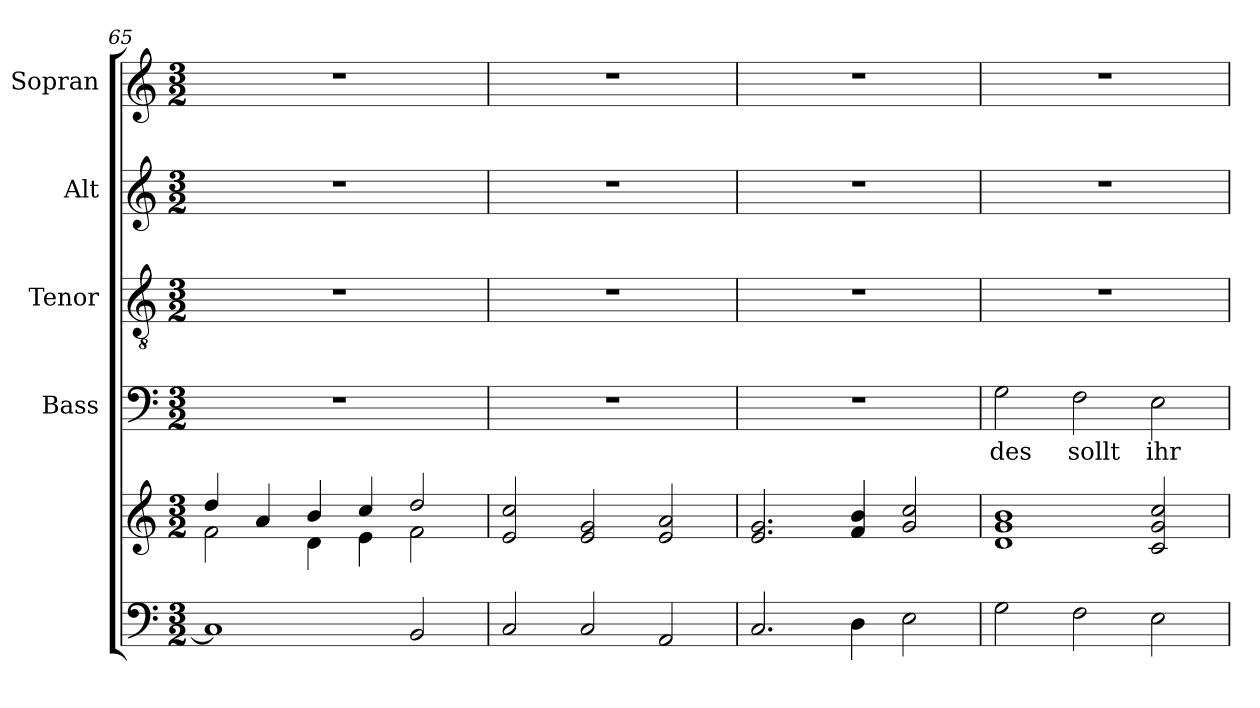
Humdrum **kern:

**kern	**kern	**kern	**text	**kern	**kern	**kern
*part5	*part5	*part4	*part4	*part3	*part2	*part1
*staff6	*staff5	*staff4	*staff4	*staff3	*staff2	*staff1
*	*	*I"Bass	*	*I"Tenor	*I"Alt	*I"Sopran
*	*	*I'B.	*	*I'T.	*I'A.	*I'S.
!!LO:PB:g=z
*clefF4	*clefG2	*clefF4	*	*clefGv2	*clefG2	*clefG2
*k[]	*k[]	*k[]	*	*k[]	*k[]	*k[]
*C:	*C:	*C:	*	*C:	*C:	*C:
*M3/2	*M3/2	*M3/2	*	*M3/2	*M3/2	*M3/2
=65	=65	=65	=65	=65	=65	=65
*	*^	*	*	*	*	*
1C]	4dd/	2f\	1.r	.	1.r	1.r	1.r
.	4a/	.	.	.	.	.	.
.	4b/	4d\	.	.	.	.	.
.	4cc/	4e\	.	.	.	.	.
2BB/	2dd/	2f\	.	.	.	.	.
*	*v	*v	*	*	*	*	*
=66	=66	=66	=66	=66	=66	=66
2C/	2e/ 2cc/	1.r	.	1.r	1.r	1.r
2C/	2e/ 2g/	.	.	.	.	.
2AA/	2e/ 2a/	.	.	.	.	.
=67	=67	=67	=67	=67	=67	=67
2.C/	2.e/ 2.g/	1.r	.	1.r	1.r	1.r
4D\	4f/ 4b/	.	.	.	.	.
2E\	2g/ 2cc/	.	.	.	.	.
=68	=68	=68	=68	=68	=68	=68
!	!	!	!LO:LY:b	!	!	!
2G\	1d 1g 1b	2G\	des	1.r	1.r	1.r
!	!	!	!LO:LY:b	!	!	!
2F\	.	2F\	sollt	.	.	.
!	!	!	!LO:LY:b	!	!	!
2E\	2c/ 2g/ 2cc/	2E\	ihr	.	.	.
=	=	=	=	=	=	=
*-	*-	*-	*-	*-	*-	*-
